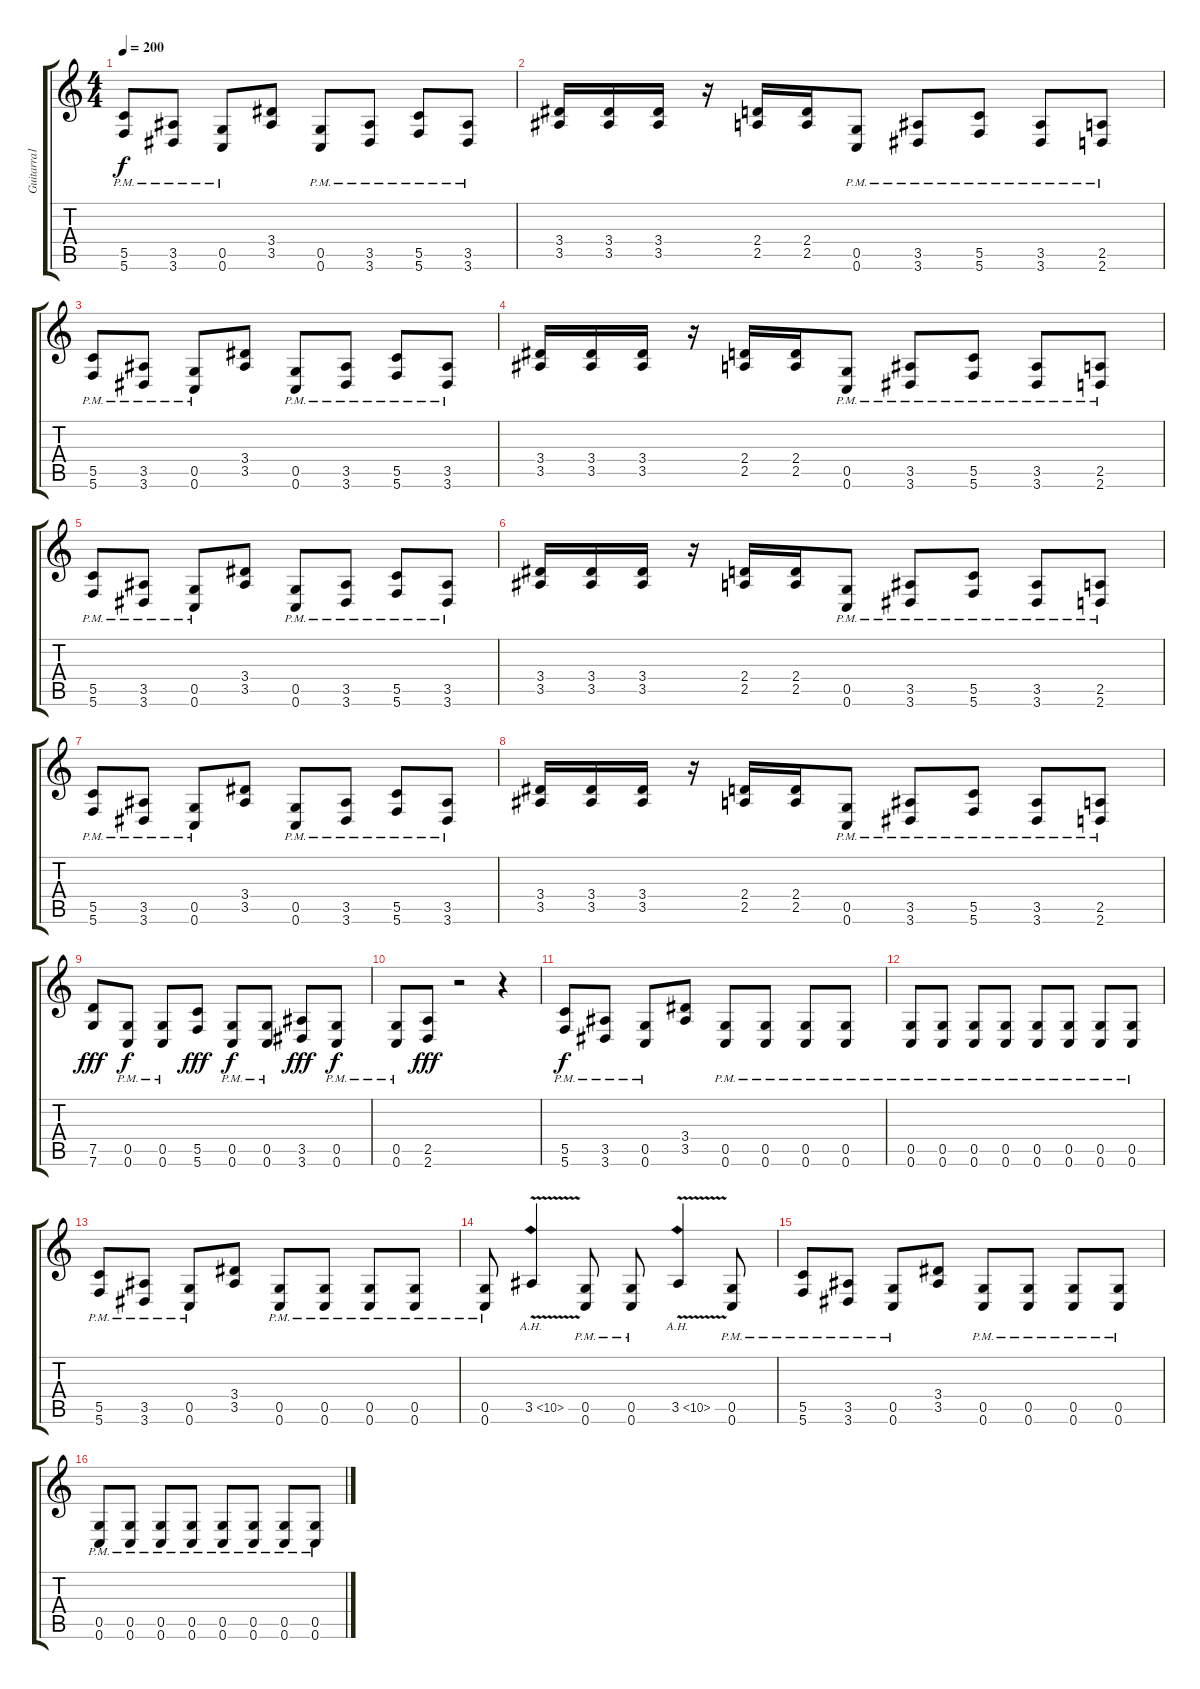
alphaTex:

\track ("Guitarra1" "Guitarra1") {instrument distortionguitar}
\staff {score tabs}
\tuning (D4 A3 F3 C3 G2 C2) {hide}
\ts (4 4)
\tempo 200
\clef g2
\ks c
(5.5{pm} 5.6{pm}).8{dy f} (3.5{pm} 3.6{pm}).8 (0.5{pm} 0.6{pm}).8 (3.4 3.5).8 (0.5{pm} 0.6{pm}).8 (3.5{pm} 3.6{pm}).8 (5.5{pm} 5.6{pm}).8 (3.5{pm} 3.6{pm}).8 |
(3.4 3.5).16 (3.4 3.5).16 (3.4 3.5).16 r.16 (2.4 2.5).16 (2.4 2.5).16 (0.5{pm} 0.6{pm}).8 (3.5{pm} 3.6{pm}).8 (5.5{pm} 5.6{pm}).8 (3.5{pm} 3.6{pm}).8 (2.5{pm} 2.6{pm}).8 |
(5.5{pm} 5.6{pm}).8 (3.5{pm} 3.6{pm}).8 (0.5{pm} 0.6{pm}).8 (3.4 3.5).8 (0.5{pm} 0.6{pm}).8 (3.5{pm} 3.6{pm}).8 (5.5{pm} 5.6{pm}).8 (3.5{pm} 3.6{pm}).8 |
(3.4 3.5).16 (3.4 3.5).16 (3.4 3.5).16 r.16 (2.4 2.5).16 (2.4 2.5).16 (0.5{pm} 0.6{pm}).8 (3.5{pm} 3.6{pm}).8 (5.5{pm} 5.6{pm}).8 (3.5{pm} 3.6{pm}).8 (2.5{pm} 2.6{pm}).8 |
(5.5{pm} 5.6{pm}).8 (3.5{pm} 3.6{pm}).8 (0.5{pm} 0.6{pm}).8 (3.4 3.5).8 (0.5{pm} 0.6{pm}).8 (3.5{pm} 3.6{pm}).8 (5.5{pm} 5.6{pm}).8 (3.5{pm} 3.6{pm}).8 |
(3.4 3.5).16 (3.4 3.5).16 (3.4 3.5).16 r.16 (2.4 2.5).16 (2.4 2.5).16 (0.5{pm} 0.6{pm}).8 (3.5{pm} 3.6{pm}).8 (5.5{pm} 5.6{pm}).8 (3.5{pm} 3.6{pm}).8 (2.5{pm} 2.6{pm}).8 |
(5.5{pm} 5.6{pm}).8 (3.5{pm} 3.6{pm}).8 (0.5{pm} 0.6{pm}).8 (3.4 3.5).8 (0.5{pm} 0.6{pm}).8 (3.5{pm} 3.6{pm}).8 (5.5{pm} 5.6{pm}).8 (3.5{pm} 3.6{pm}).8 |
(3.4 3.5).16 (3.4 3.5).16 (3.4 3.5).16 r.16 (2.4 2.5).16 (2.4 2.5).16 (0.5{pm} 0.6{pm}).8 (3.5{pm} 3.6{pm}).8 (5.5{pm} 5.6{pm}).8 (3.5{pm} 3.6{pm}).8 (2.5{pm} 2.6{pm}).8 |
(7.5 7.6).8{dy fff} (0.5{pm} 0.6{pm}).8{dy f} (0.5{pm} 0.6{pm}).8 (5.5 5.6).8{dy fff} (0.5{pm} 0.6{pm}).8{dy f} (0.5{pm} 0.6{pm}).8 (3.5 3.6).8{dy fff} (0.5{pm} 0.6{pm}).8{dy f} |
(0.5{pm} 0.6{pm}).8 (2.5 2.6).8{dy fff} r.2 r.4 |
(5.5{pm} 5.6{pm}).8{dy f} (3.5{pm} 3.6{pm}).8 (0.5{pm} 0.6{pm}).8 (3.4 3.5).8 (0.5{pm} 0.6{pm}).8 (0.5{pm} 0.6{pm}).8 (0.5{pm} 0.6{pm}).8 (0.5{pm} 0.6{pm}).8 |
(0.5{pm} 0.6{pm}).8 (0.5{pm} 0.6{pm}).8 (0.5{pm} 0.6{pm}).8 (0.5{pm} 0.6{pm}).8 (0.5{pm} 0.6{pm}).8 (0.5{pm} 0.6{pm}).8 (0.5{pm} 0.6{pm}).8 (0.5{pm} 0.6{pm}).8 |
(5.5{pm} 5.6{pm}).8 (3.5{pm} 3.6{pm}).8 (0.5{pm} 0.6{pm}).8 (3.4 3.5).8 (0.5{pm} 0.6{pm}).8 (0.5{pm} 0.6{pm}).8 (0.5{pm} 0.6{pm}).8 (0.5{pm} 0.6{pm}).8 |
(0.5{pm} 0.6{pm}).8 3.5{ah 7 v}.4{instrument guitarharmonics} (0.5{pm} 0.6{pm}).8{instrument distortionguitar} (0.5{pm} 0.6{pm}).8 3.5{ah 7 v}.4{instrument guitarharmonics} (0.5{pm} 0.6{pm}).8{instrument distortionguitar} |
(5.5{pm} 5.6{pm}).8 (3.5{pm} 3.6{pm}).8 (0.5{pm} 0.6{pm}).8 (3.4 3.5).8 (0.5{pm} 0.6{pm}).8 (0.5{pm} 0.6{pm}).8 (0.5{pm} 0.6{pm}).8 (0.5{pm} 0.6{pm}).8 |
(0.5{pm} 0.6{pm}).8 (0.5{pm} 0.6{pm}).8 (0.5{pm} 0.6{pm}).8 (0.5{pm} 0.6{pm}).8 (0.5{pm} 0.6{pm}).8 (0.5{pm} 0.6{pm}).8 (0.5{pm} 0.6{pm}).8 (0.5{pm} 0.6{pm}).8
